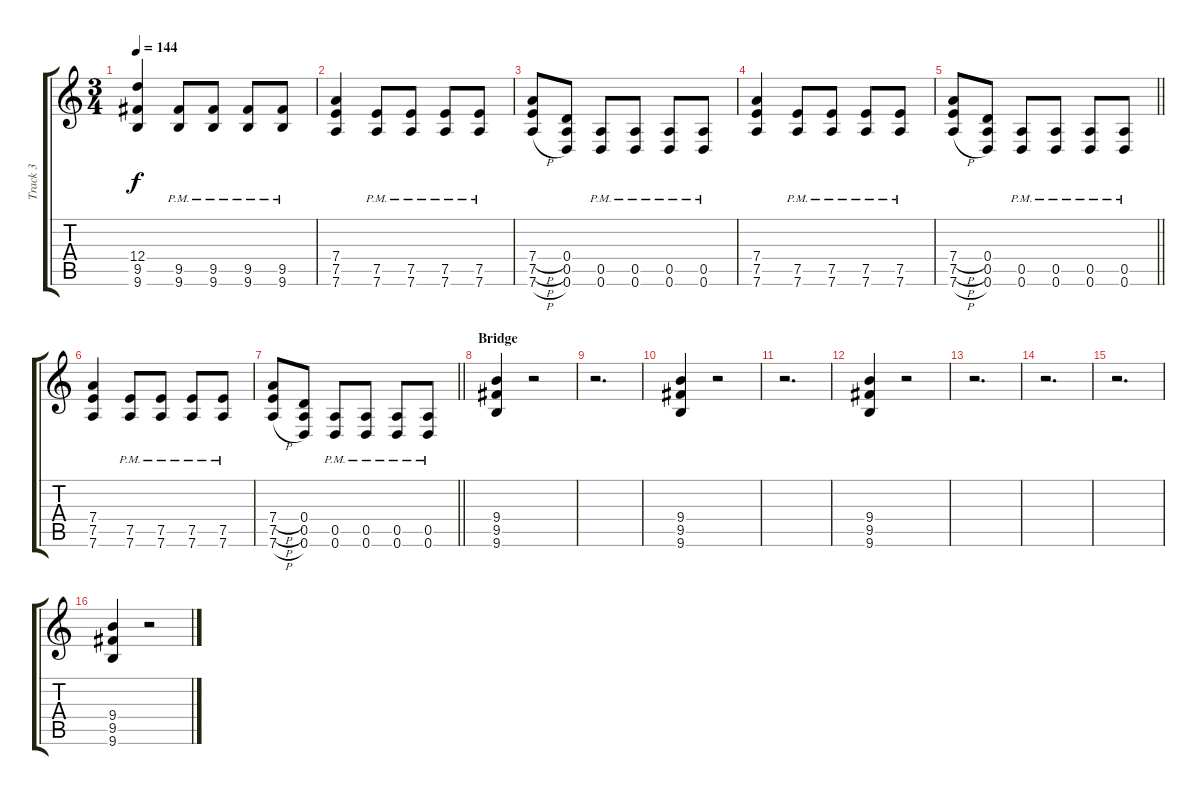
\track ("Track 3" "Track 3") {instrument overdrivenguitar}
\staff {score tabs}
\tuning (E4 B3 G3 D3 A2 D2) {hide}
\ts (3 4)
\tempo 144
\clef g2
\ks c
(12.4 9.5 9.6).4{dy f} (9.5{pm} 9.6{pm}).8 (9.5{pm} 9.6{pm}).8 (9.5{pm} 9.6{pm}).8 (9.5{pm} 9.6{pm}).8 |
(7.4 7.5 7.6).4 (7.5{pm} 7.6{pm}).8 (7.5{pm} 7.6{pm}).8 (7.5{pm} 7.6{pm}).8 (7.5{pm} 7.6{pm}).8 |
(7.4{h} 7.5{h} 7.6{h}).8 (0.4 0.5 0.6).8 (0.5{pm} 0.6{pm}).8 (0.5{pm} 0.6{pm}).8 (0.5{pm} 0.6{pm}).8 (0.5{pm} 0.6{pm}).8 |
(7.4 7.5 7.6).4 (7.5{pm} 7.6{pm}).8 (7.5{pm} 7.6{pm}).8 (7.5{pm} 7.6{pm}).8 (7.5{pm} 7.6{pm}).8 |
\barLineRight lightlight
(7.4{h} 7.5{h} 7.6{h}).8 (0.4 0.5 0.6).8 (0.5{pm} 0.6{pm}).8 (0.5{pm} 0.6{pm}).8 (0.5{pm} 0.6{pm}).8 (0.5{pm} 0.6{pm}).8 |
(7.4 7.5 7.6).4 (7.5{pm} 7.6{pm}).8 (7.5{pm} 7.6{pm}).8 (7.5{pm} 7.6{pm}).8 (7.5{pm} 7.6{pm}).8 |
\barLineRight lightlight
(7.4{h} 7.5{h} 7.6{h}).8 (0.4 0.5 0.6).8 (0.5{pm} 0.6{pm}).8 (0.5{pm} 0.6{pm}).8 (0.5{pm} 0.6{pm}).8 (0.5{pm} 0.6{pm}).8 |
\section ("" "Bridge")
(9.4 9.5 9.6).4 r.2 |
r.2{d} |
(9.4 9.5 9.6).4 r.2 |
r.2{d} |
(9.4 9.5 9.6).4 r.2 |
r.2{d} |
r.2{d} |
r.2{d} |
(9.4 9.5 9.6).4 r.2
